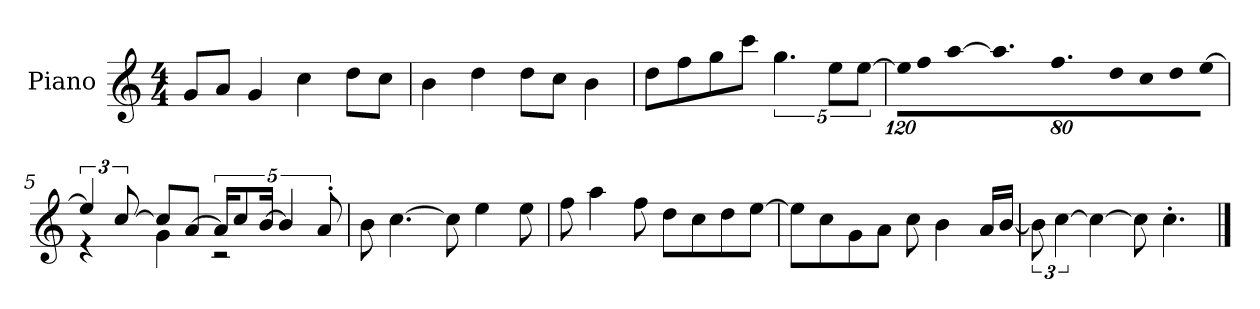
**kern
*part1
*staff1
*I"Piano
*I'P-no
*clefG2
*k[]
*M4/4
*MM90
=1
8g/L
8a/J
4g/
4cc\
8dd\L
8cc\J
=2
4b\
4dd\
8dd\L
8cc\J
4b\
=3
8dd\L
8ff\
8gg\
8ccc\J
5.gg\
10ee\L
[10ee\J
=4
*Xbrackettup
!LO:N:vis=16
1920%107ee\KL]
!LO:N:vis=8
640%71ff\
!LO:N:vis=16
[1920%107aa\K
9.aa\]
9.ff\
!LO:N:vis=8
640%71dd\
!LO:N:vis=8
640%71cc\
!LO:N:vis=8
640%71dd\
!LO:N:vis=8
[640%71ee\J
!!LO:LB:g=z
=5
*brackettup
*^
6ee/]	4r
[12cc/	.
8cc/L]	4g\
[8a/J	.
20a/KL]	2r
10cc/	.
[20b/Jk	.
5b/]	.
10a'/	.
*v	*v
=6
8b\
[4.cc\
8cc\]
4ee\
8ee\
=7
8ff\
4aa\
8ff\
8dd\L
8cc\
8dd\
[8ee\J
=8
8ee\L]
8cc\
8g\
8a\J
8cc\
4b\
16a/LL
[16b/JJ
=9
12b\]
[6cc\
4cc\_
8cc\]
4.cc'\
==
*-
